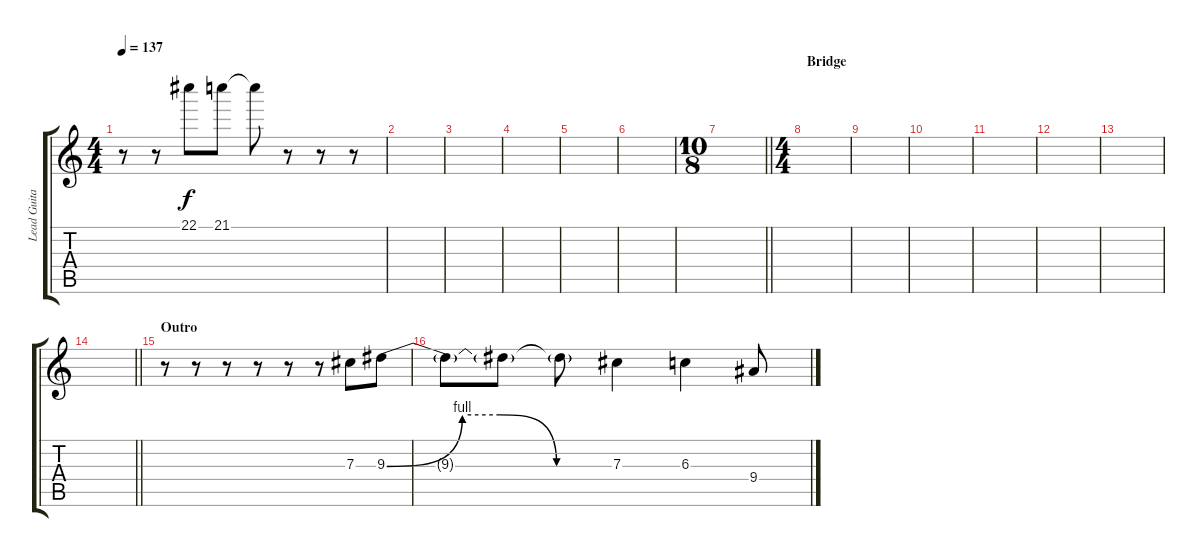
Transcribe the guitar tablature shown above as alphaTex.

\track ("Lead Guitar" "Lead Guita") {instrument electricguitarclean}
\staff {score tabs}
\tuning (Eb4 Bb3 Gb3 Db3 Ab2 Eb2) {hide}
\ts (4 4)
\tempo 137
\clef g2
\ks c
r.8{dy f} r.8 22.1.8 21.1.8 21.1{t}.8 r.8 r.8 r.8 |
|
|
|
|
|
\ts (10 8)
\barLineRight lightlight
|
\ts (4 4)
\section ("" "Bridge")
|
|
|
|
|
|
\barLineRight lightlight
|
\section ("" "Outro")
r.8{volume 16 instrument distortionguitar} r.8 r.8 r.8 r.8 r.8 7.3.8 9.3{be (custom 0 0 20 4 30 4 45 0 60 0)}.8 |
9.3{t}.8 9.3{t}.8 9.3{t}.8 7.3.4 6.3.4 9.4.8
